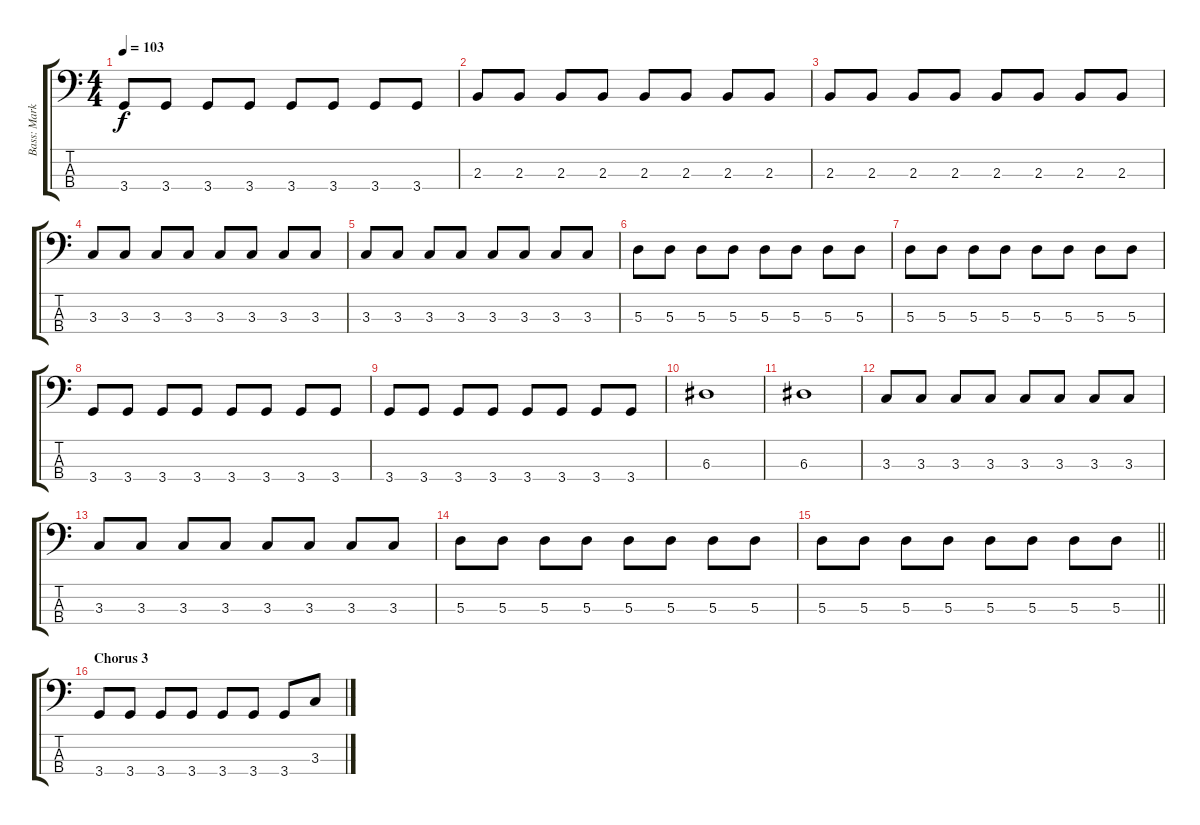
\track ("Bass: Mark Andes" "Bass: Mark") {instrument electricbasspick}
\staff {score tabs}
\tuning (G2 D2 A1 E1) {hide}
\ts (4 4)
\tempo 103
\clef f4
\ks c
3.4.8{dy f} 3.4.8 3.4.8 3.4.8 3.4.8 3.4.8 3.4.8 3.4.8 |
2.3.8 2.3.8 2.3.8 2.3.8 2.3.8 2.3.8 2.3.8 2.3.8 |
2.3.8 2.3.8 2.3.8 2.3.8 2.3.8 2.3.8 2.3.8 2.3.8 |
3.3.8 3.3.8 3.3.8 3.3.8 3.3.8 3.3.8 3.3.8 3.3.8 |
3.3.8 3.3.8 3.3.8 3.3.8 3.3.8 3.3.8 3.3.8 3.3.8 |
5.3.8 5.3.8 5.3.8 5.3.8 5.3.8 5.3.8 5.3.8 5.3.8 |
5.3.8 5.3.8 5.3.8 5.3.8 5.3.8 5.3.8 5.3.8 5.3.8 |
3.4.8 3.4.8 3.4.8 3.4.8 3.4.8 3.4.8 3.4.8 3.4.8 |
3.4.8 3.4.8 3.4.8 3.4.8 3.4.8 3.4.8 3.4.8 3.4.8 |
6.3.1 |
6.3.1 |
3.3.8 3.3.8 3.3.8 3.3.8 3.3.8 3.3.8 3.3.8 3.3.8 |
3.3.8 3.3.8 3.3.8 3.3.8 3.3.8 3.3.8 3.3.8 3.3.8 |
5.3.8 5.3.8 5.3.8 5.3.8 5.3.8 5.3.8 5.3.8 5.3.8 |
\barLineRight lightlight
5.3.8 5.3.8 5.3.8 5.3.8 5.3.8 5.3.8 5.3.8 5.3.8 |
\section ("" "Chorus 3")
3.4.8 3.4.8 3.4.8 3.4.8 3.4.8 3.4.8 3.4.8 3.3.8
